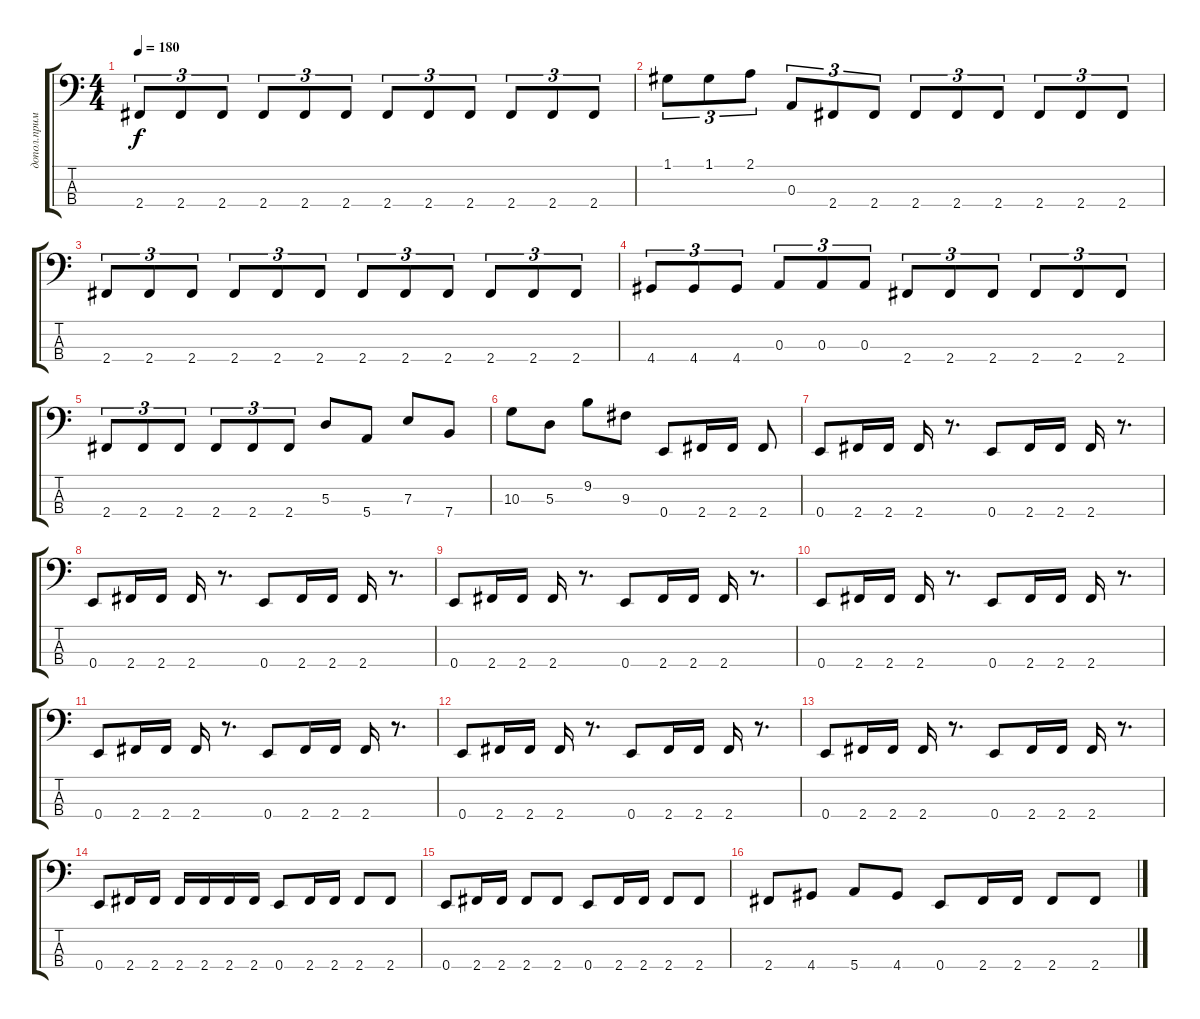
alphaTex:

\track ("допол.примочка" "допол.прим") {instrument electricbasspick}
\staff {score tabs}
\tuning (G2 D2 A1 E1) {hide}
\ts (4 4)
\tempo 180
\clef f4
\ks c
2.4.8{tu (3 2) dy f} 2.4.8{tu (3 2)} 2.4.8{tu (3 2)} 2.4.8{tu (3 2)} 2.4.8{tu (3 2)} 2.4.8{tu (3 2)} 2.4.8{tu (3 2)} 2.4.8{tu (3 2)} 2.4.8{tu (3 2)} 2.4.8{tu (3 2)} 2.4.8{tu (3 2)} 2.4.8{tu (3 2)} |
1.1.8{tu (3 2)} 1.1.8{tu (3 2)} 2.1.8{tu (3 2)} 0.3.8{tu (3 2)} 2.4.8{tu (3 2)} 2.4.8{tu (3 2)} 2.4.8{tu (3 2)} 2.4.8{tu (3 2)} 2.4.8{tu (3 2)} 2.4.8{tu (3 2)} 2.4.8{tu (3 2)} 2.4.8{tu (3 2)} |
2.4.8{tu (3 2)} 2.4.8{tu (3 2)} 2.4.8{tu (3 2)} 2.4.8{tu (3 2)} 2.4.8{tu (3 2)} 2.4.8{tu (3 2)} 2.4.8{tu (3 2)} 2.4.8{tu (3 2)} 2.4.8{tu (3 2)} 2.4.8{tu (3 2)} 2.4.8{tu (3 2)} 2.4.8{tu (3 2)} |
4.4.8{tu (3 2)} 4.4.8{tu (3 2)} 4.4.8{tu (3 2)} 0.3.8{tu (3 2)} 0.3.8{tu (3 2)} 0.3.8{tu (3 2)} 2.4.8{tu (3 2)} 2.4.8{tu (3 2)} 2.4.8{tu (3 2)} 2.4.8{tu (3 2)} 2.4.8{tu (3 2)} 2.4.8{tu (3 2)} |
2.4.8{tu (3 2)} 2.4.8{tu (3 2)} 2.4.8{tu (3 2)} 2.4.8{tu (3 2)} 2.4.8{tu (3 2)} 2.4.8{tu (3 2)} 5.3.8 5.4.8 7.3.8 7.4.8 |
10.3.8 5.3.8 9.2.8 9.3.8 0.4.8 2.4.16 2.4.16 2.4.8 |
0.4.8 2.4.16 2.4.16 2.4.16 r.8{d} 0.4.8 2.4.16 2.4.16 2.4.16 r.8{d} |
0.4.8 2.4.16 2.4.16 2.4.16 r.8{d} 0.4.8 2.4.16 2.4.16 2.4.16 r.8{d} |
0.4.8 2.4.16 2.4.16 2.4.16 r.8{d} 0.4.8 2.4.16 2.4.16 2.4.16 r.8{d} |
0.4.8 2.4.16 2.4.16 2.4.16 r.8{d} 0.4.8 2.4.16 2.4.16 2.4.16 r.8{d} |
0.4.8 2.4.16 2.4.16 2.4.16 r.8{d} 0.4.8 2.4.16 2.4.16 2.4.16 r.8{d} |
0.4.8 2.4.16 2.4.16 2.4.16 r.8{d} 0.4.8 2.4.16 2.4.16 2.4.16 r.8{d} |
0.4.8 2.4.16 2.4.16 2.4.16 r.8{d} 0.4.8 2.4.16 2.4.16 2.4.16 r.8{d} |
0.4.8 2.4.16 2.4.16 2.4.16 2.4.16 2.4.16 2.4.16 0.4.8 2.4.16 2.4.16 2.4.8 2.4.8 |
0.4.8 2.4.16 2.4.16 2.4.8 2.4.8 0.4.8 2.4.16 2.4.16 2.4.8 2.4.8 |
2.4.8 4.4.8 5.4.8 4.4.8 0.4.8 2.4.16 2.4.16 2.4.8 2.4.8
